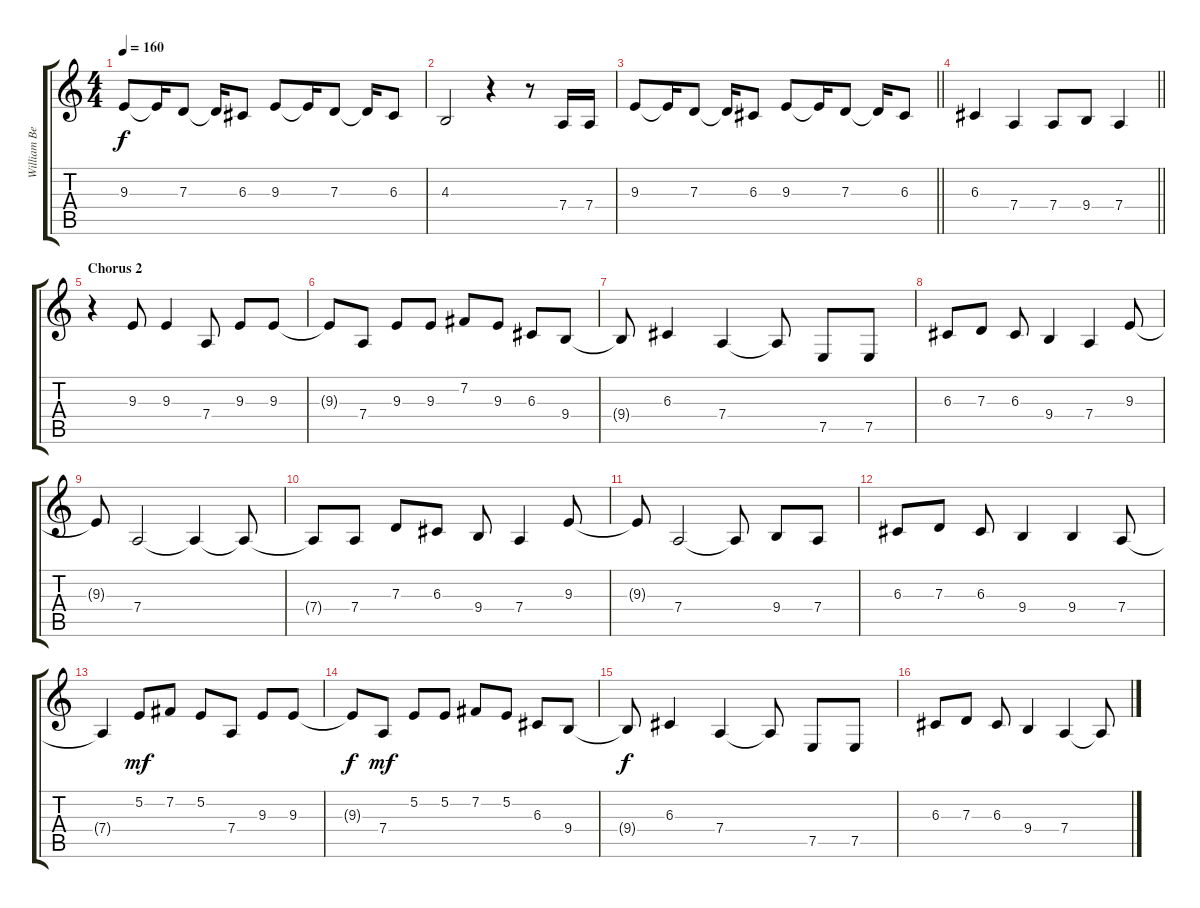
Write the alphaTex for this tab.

\track ("William Beckett (Lead Vocals)" "William Be") {instrument clarinet}
\staff {score tabs}
\tuning (E4 B3 G3 D3 A2 E2) {hide}
\ts (4 4)
\tempo 160
\clef g2
\ks c
9.3.8{dy f} 9.3{t}.16 7.3.8 7.3{t}.16 6.3.8 9.3.8 9.3{t}.16 7.3.8 7.3{t}.16 6.3.8 |
4.3.2 r.4 r.8 7.4.16 7.4.16 |
\barLineRight lightlight
9.3.8 9.3{t}.16 7.3.8 7.3{t}.16 6.3.8 9.3.8 9.3{t}.16 7.3.8 7.3{t}.16 6.3.8 |
\barLineRight lightlight
6.3.4 7.4.4 7.4.8 9.4.8 7.4.4 |
\section ("" "Chorus 2")
r.4{volume 13} 9.3.8 9.3.4 7.4.8 9.3.8 9.3.8 |
9.3{t}.8 7.4.8 9.3.8 9.3.8 7.2.8 9.3.8 6.3.8 9.4.8 |
9.4{t}.8 6.3.4 7.4.4 7.4{t}.8 7.5.8 7.5.8 |
6.3.8 7.3.8 6.3.8 9.4.4 7.4.4 9.3.8 |
9.3{t}.8 7.4.2 7.4{t}.4 7.4{t}.8 |
7.4{t}.8 7.4.8 7.3.8 6.3.8 9.4.8 7.4.4 9.3.8 |
9.3{t}.8 7.4.2 7.4{t}.8 9.4.8 7.4.8 |
6.3.8 7.3.8 6.3.8 9.4.4 9.4.4 7.4.8 |
7.4{t}.4 5.2.8{dy mf} 7.2.8 5.2.8 7.4.8 9.3.8 9.3.8 |
9.3{t}.8{dy f} 7.4.8{dy mf} 5.2.8 5.2.8 7.2.8 5.2.8 6.3.8 9.4.8 |
9.4{t}.8{dy f} 6.3.4 7.4.4 7.4{t}.8 7.5.8 7.5.8 |
6.3.8 7.3.8 6.3.8 9.4.4 7.4.4 7.4{t}.8
